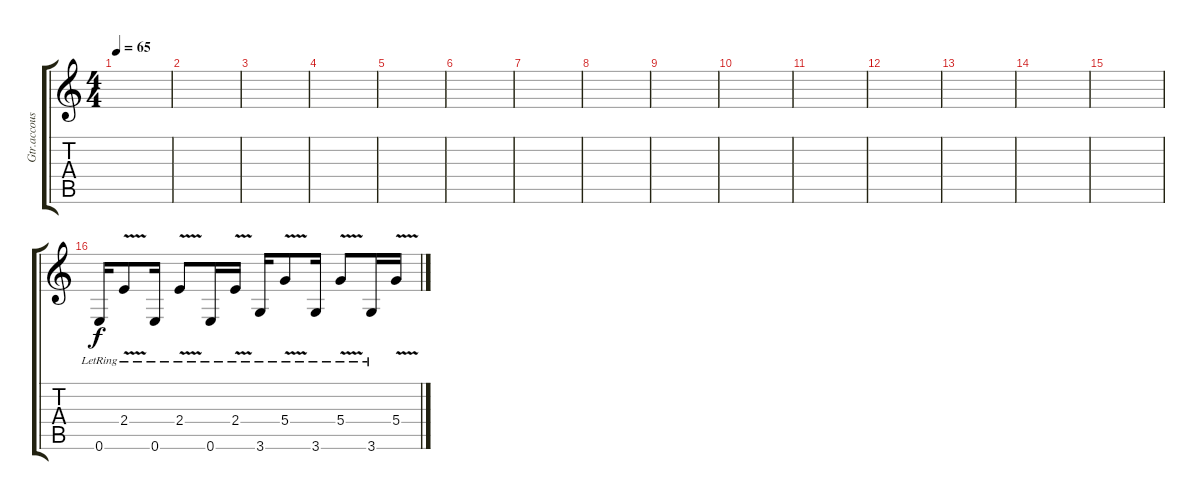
\track ("Gtr.accoustique II" "Gtr.accous") {instrument acousticguitarsteel}
\staff {score tabs}
\tuning (E4 B3 G3 D3 A2 E2) {hide}
\ts (4 4)
\tempo 65
\clef g2
\ks c
|
|
|
|
|
|
|
|
|
|
|
|
|
|
|
0.6{lr}.16{instrument electricguitarclean} 2.4{v lr}.8 0.6{lr}.16 2.4{v lr}.8 0.6{lr}.16 2.4{v lr}.16 3.6{lr}.16 5.4{v lr}.8 3.6{lr}.16 5.4{v lr}.8 3.6{lr}.16 5.4{v}.16
